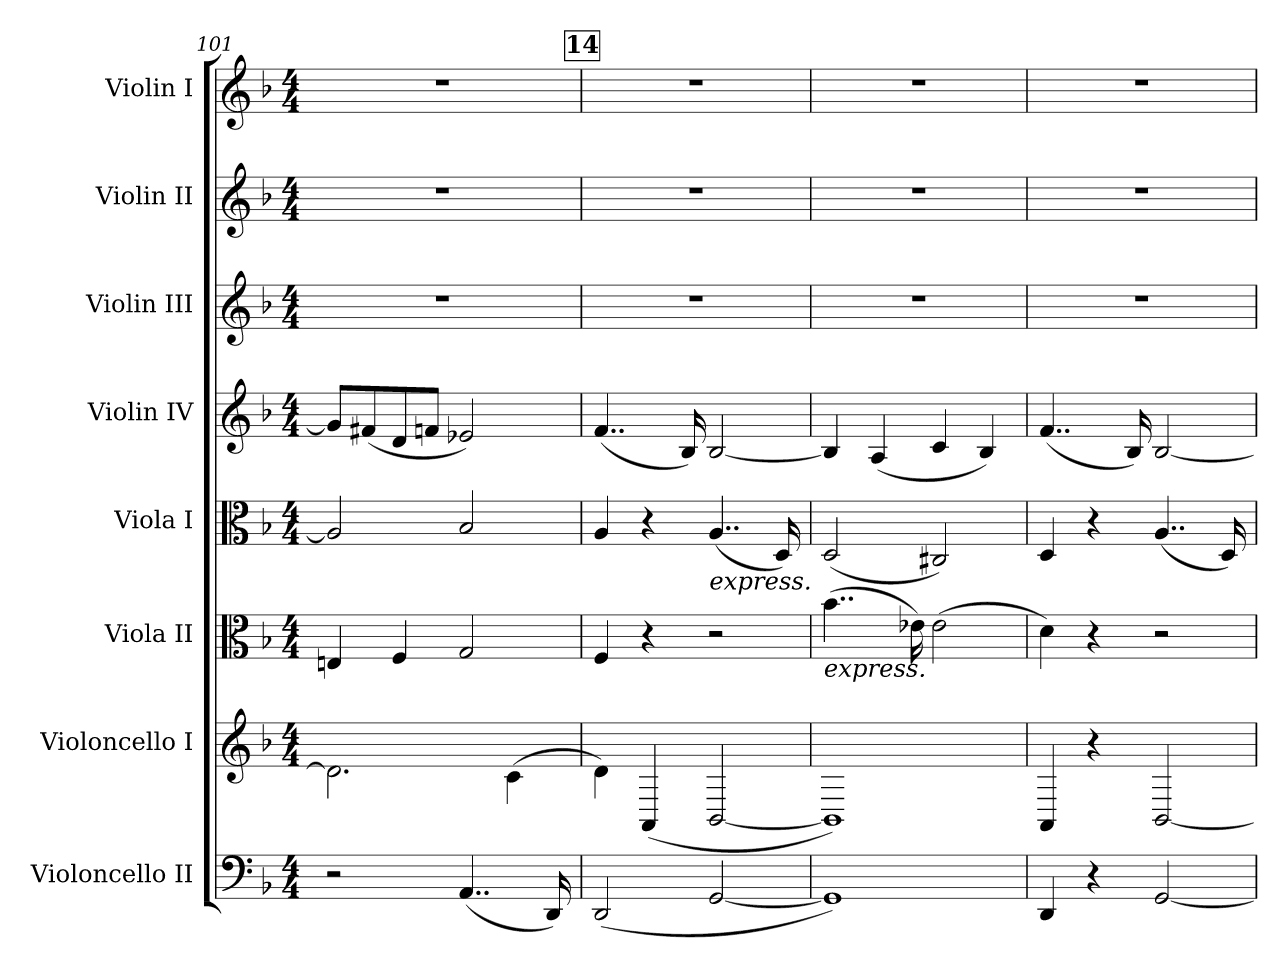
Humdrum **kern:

**kern	**kern	**kern	**kern	**kern	**kern	**kern	**kern
*part8	*part7	*part6	*part5	*part4	*part3	*part2	*part1
*staff8	*staff7	*staff6	*staff5	*staff4	*staff3	*staff2	*staff1
*I"Violoncello II	*I"Violoncello I	*I"Viola II	*I"Viola I	*I"Violin IV	*I"Violin III	*I"Violin II	*I"Violin I
*I'Vc. II	*I'Vc. I	*I'Vla. II	*I'Vla. I	*I'Vln. IV	*I'Vln. III	*I'Vln. II	*I'Vln. I
*clefF4	*clefG2	*clefC3	*clefC3	*clefG2	*clefG2	*clefG2	*clefG2
*k[b-]	*k[b-]	*k[b-]	*k[b-]	*k[b-]	*k[b-]	*k[b-]	*k[b-]
*M4/4	*M4/4	*M4/4	*M4/4	*M4/4	*M4/4	*M4/4	*M4/4
=101	=101	=101	=101	=101	=101	=101	=101
2r	2.d-\]	4En/	2A/]	8g/L]	1r	1r	1r
.	.	.	.	(<8f#X/	.	.	.
.	.	4F/	.	8d/	.	.	.
.	.	.	.	8fn/J	.	.	.
(<4..AA/	.	2G/	2B-/	2e-X/)	.	.	.
.	(>4c\	.	.	.	.	.	.
16DD/)	.	.	.	.	.	.	.
!!LO:REH:place=s1:a:B:fs=14:t=14
=102	=102	=102	=102	=102	=102	=102	=102
(<2DD/	4d\)	4F/	4A/	(<4..f/	1r	1r	1r
.	(<4AA/	4r	4r	.	.	.	.
.	.	.	.	16B-/)	.	.	.
!	!	!	!LO:TX:b:i:t=express.	!	!	!	!
[2GG/	[2BB-/	2r	(<4..A/	[2B-/	.	.	.
.	.	.	16D/)	.	.	.	.
=103	=103	=103	=103	=103	=103	=103	=103
!	!	!LO:TX:b:i:t=express.	!	!	!	!	!
1GG])	1BB-])	(>4..b-\	(<2D/	4B-/]	1r	1r	1r
.	.	.	.	(<4A/	.	.	.
.	.	16e-X\)	.	.	.	.	.
.	.	(>2e-\	2C#X/)	4c/	.	.	.
.	.	.	.	4B-/)	.	.	.
=104	=104	=104	=104	=104	=104	=104	=104
4DD/	4AA/	4d\)	4D/	(<4..f/	1r	1r	1r
4r	4r	4r	4r	.	.	.	.
.	.	.	.	16B-/)	.	.	.
[2GG/	[2BB-/	2r	(<4..A/	[2B-/	.	.	.
.	.	.	16D/)	.	.	.	.
=	=	=	=	=	=	=	=
*-	*-	*-	*-	*-	*-	*-	*-
